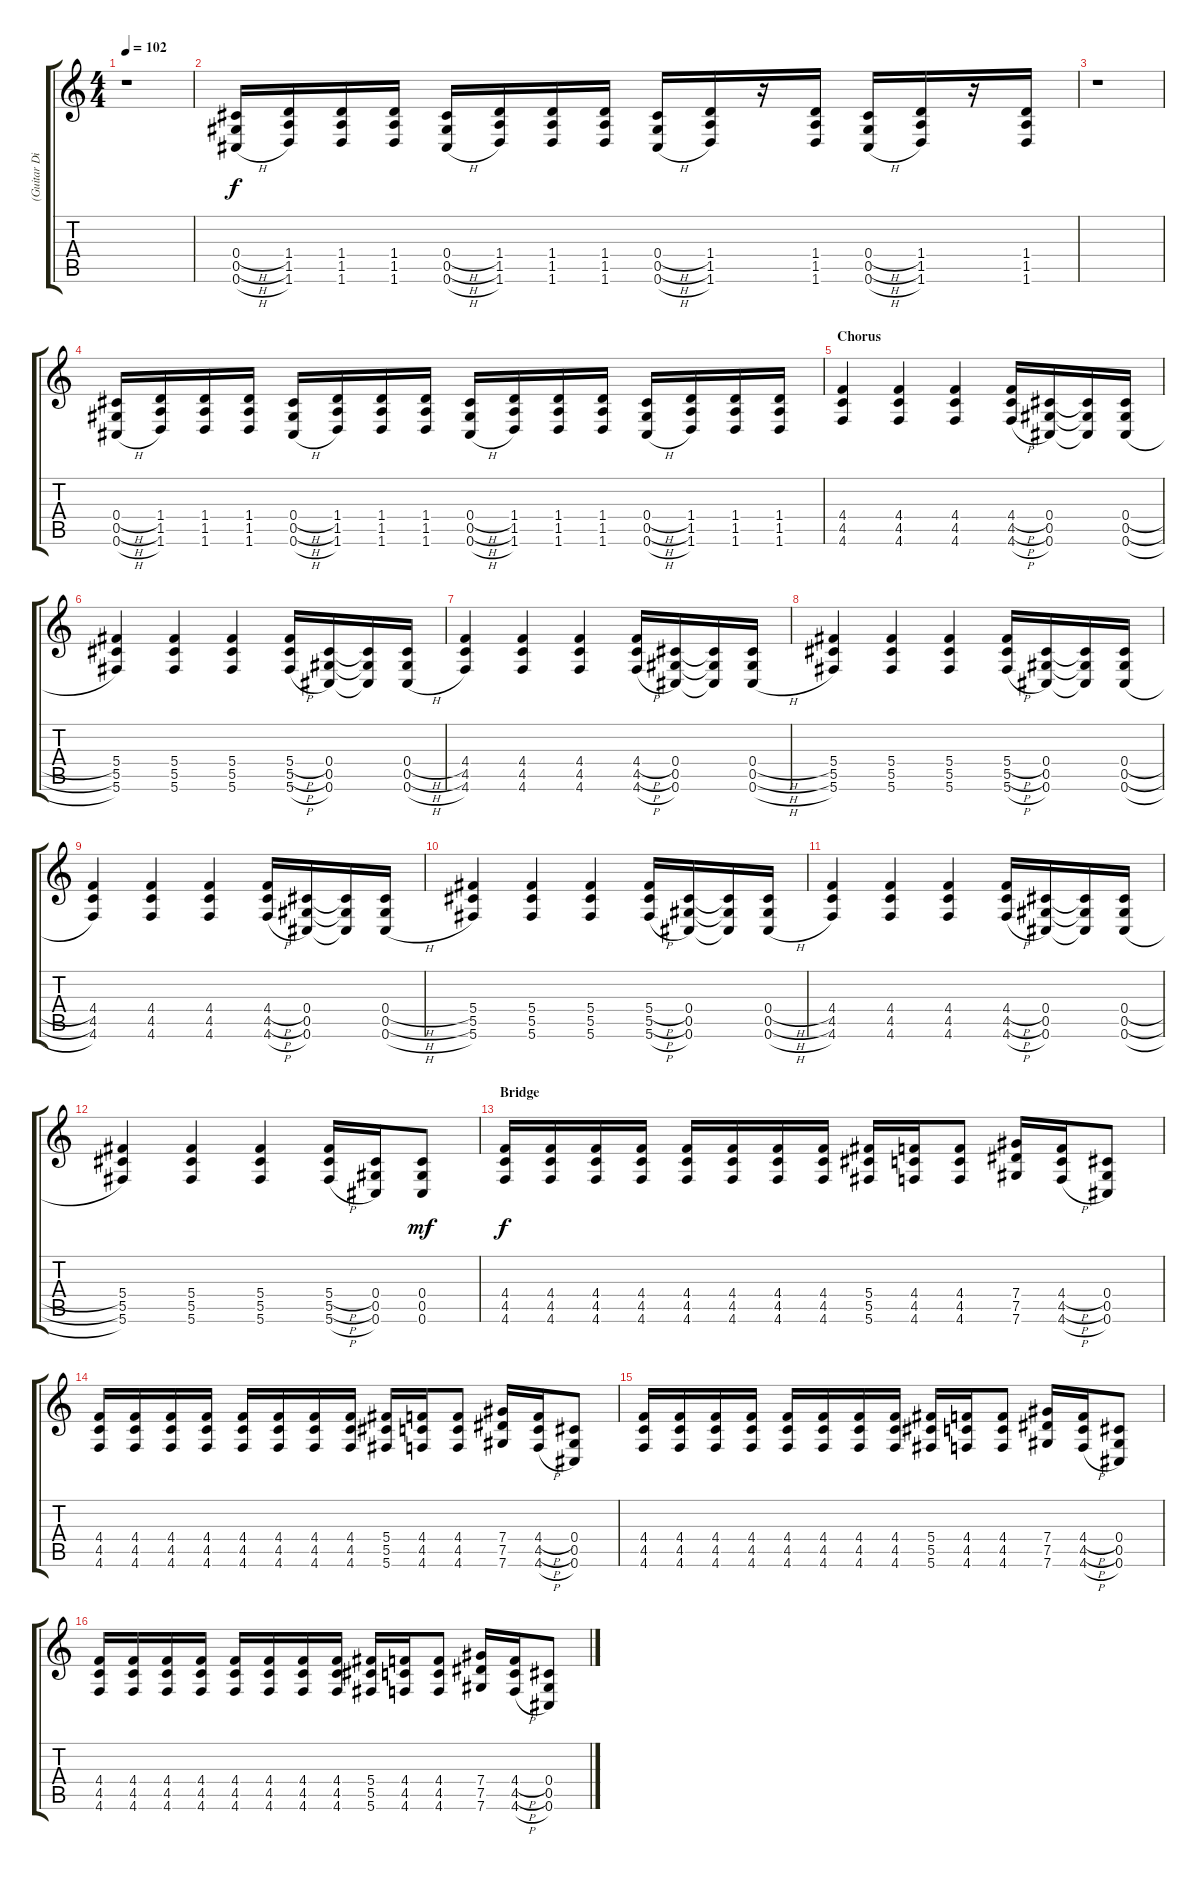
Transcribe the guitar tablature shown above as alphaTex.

\track ("(Guitar Disto)" "(Guitar Di") {instrument distortionguitar}
\staff {score tabs}
\tuning (Eb4 Bb3 Gb3 Db3 Ab2 Db2) {hide}
\ts (4 4)
\tempo 102
\clef g2
\ks c
r.1{dy f} |
(0.4{h} 0.5{h} 0.6{h}).16 (1.4 1.5 1.6).16 (1.4 1.5 1.6).16 (1.4 1.5 1.6).16 (0.4{h} 0.5{h} 0.6{h}).16 (1.4 1.5 1.6).16 (1.4 1.5 1.6).16 (1.4 1.5 1.6).16 (0.4{h} 0.5{h} 0.6{h}).16 (1.4 1.5 1.6).16 r.16 (1.4 1.5 1.6).16 (0.4{h} 0.5{h} 0.6{h}).16 (1.4 1.5 1.6).16 r.16 (1.4 1.5 1.6).16 |
r.1 |
(0.4{h} 0.5{h} 0.6{h}).16 (1.4 1.5 1.6).16 (1.4 1.5 1.6).16 (1.4 1.5 1.6).16 (0.4{h} 0.5{h} 0.6{h}).16 (1.4 1.5 1.6).16 (1.4 1.5 1.6).16 (1.4 1.5 1.6).16 (0.4{h} 0.5{h} 0.6{h}).16 (1.4 1.5 1.6).16 (1.4 1.5 1.6).16 (1.4 1.5 1.6).16 (0.4{h} 0.5{h} 0.6{h}).16 (1.4 1.5 1.6).16 (1.4 1.5 1.6).16 (1.4 1.5 1.6).16 |
\section ("" "Chorus")
(4.4 4.5 4.6).4{volume 13} (4.4 4.5 4.6).4 (4.4 4.5 4.6).4 (4.4{h} 4.5{h} 4.6{h}).16 (0.4 0.5 0.6).16 (0.4{t} 0.5{t} 0.6{t}).16 (0.4{h} 0.5{h} 0.6{h}).16 |
(5.4 5.5 5.6).4 (5.4 5.5 5.6).4 (5.4 5.5 5.6).4 (5.4{h} 5.5{h} 5.6{h}).16 (0.4 0.5 0.6).16 (0.4{t} 0.5{t} 0.6{t}).16 (0.4{h} 0.5{h} 0.6{h}).16 |
(4.4 4.5 4.6).4 (4.4 4.5 4.6).4 (4.4 4.5 4.6).4 (4.4{h} 4.5{h} 4.6{h}).16 (0.4 0.5 0.6).16 (0.4{t} 0.5{t} 0.6{t}).16 (0.4{h} 0.5{h} 0.6{h}).16 |
(5.4 5.5 5.6).4 (5.4 5.5 5.6).4 (5.4 5.5 5.6).4 (5.4{h} 5.5{h} 5.6{h}).16 (0.4 0.5 0.6).16 (0.4{t} 0.5{t} 0.6{t}).16 (0.4{h} 0.5{h} 0.6{h}).16 |
(4.4 4.5 4.6).4 (4.4 4.5 4.6).4 (4.4 4.5 4.6).4 (4.4{h} 4.5{h} 4.6{h}).16 (0.4 0.5 0.6).16 (0.4{t} 0.5{t} 0.6{t}).16 (0.4{h} 0.5{h} 0.6{h}).16 |
(5.4 5.5 5.6).4 (5.4 5.5 5.6).4 (5.4 5.5 5.6).4 (5.4{h} 5.5{h} 5.6{h}).16 (0.4 0.5 0.6).16 (0.4{t} 0.5{t} 0.6{t}).16 (0.4{h} 0.5{h} 0.6{h}).16 |
(4.4 4.5 4.6).4 (4.4 4.5 4.6).4 (4.4 4.5 4.6).4 (4.4{h} 4.5{h} 4.6{h}).16 (0.4 0.5 0.6).16 (0.4{t} 0.5{t} 0.6{t}).16 (0.4{h} 0.5{h} 0.6{h}).16 |
(5.4 5.5 5.6).4 (5.4 5.5 5.6).4 (5.4 5.5 5.6).4 (5.4{h} 5.5{h} 5.6{h}).16 (0.4 0.5 0.6).16 (0.4 0.5 0.6).8{dy mf} |
\section ("" "Bridge")
(4.4 4.5 4.6).16{dy f volume 14} (4.4 4.5 4.6).16 (4.4 4.5 4.6).16 (4.4 4.5 4.6).16 (4.4 4.5 4.6).16 (4.4 4.5 4.6).16 (4.4 4.5 4.6).16 (4.4 4.5 4.6).16 (5.4 5.5 5.6).16 (4.4 4.5 4.6).16 (4.4 4.5 4.6).8 (7.4 7.5 7.6).16 (4.4{h} 4.5{h} 4.6{h}).16 (0.4 0.5 0.6).8 |
(4.4 4.5 4.6).16 (4.4 4.5 4.6).16 (4.4 4.5 4.6).16 (4.4 4.5 4.6).16 (4.4 4.5 4.6).16 (4.4 4.5 4.6).16 (4.4 4.5 4.6).16 (4.4 4.5 4.6).16 (5.4 5.5 5.6).16 (4.4 4.5 4.6).16 (4.4 4.5 4.6).8 (7.4 7.5 7.6).16 (4.4{h} 4.5{h} 4.6{h}).16 (0.4 0.5 0.6).8 |
(4.4 4.5 4.6).16 (4.4 4.5 4.6).16 (4.4 4.5 4.6).16 (4.4 4.5 4.6).16 (4.4 4.5 4.6).16 (4.4 4.5 4.6).16 (4.4 4.5 4.6).16 (4.4 4.5 4.6).16 (5.4 5.5 5.6).16 (4.4 4.5 4.6).16 (4.4 4.5 4.6).8 (7.4 7.5 7.6).16 (4.4{h} 4.5{h} 4.6{h}).16 (0.4 0.5 0.6).8 |
(4.4 4.5 4.6).16 (4.4 4.5 4.6).16 (4.4 4.5 4.6).16 (4.4 4.5 4.6).16 (4.4 4.5 4.6).16 (4.4 4.5 4.6).16 (4.4 4.5 4.6).16 (4.4 4.5 4.6).16 (5.4 5.5 5.6).16 (4.4 4.5 4.6).16 (4.4 4.5 4.6).8 (7.4 7.5 7.6).16 (4.4{h} 4.5{h} 4.6{h}).16 (0.4 0.5 0.6).8
